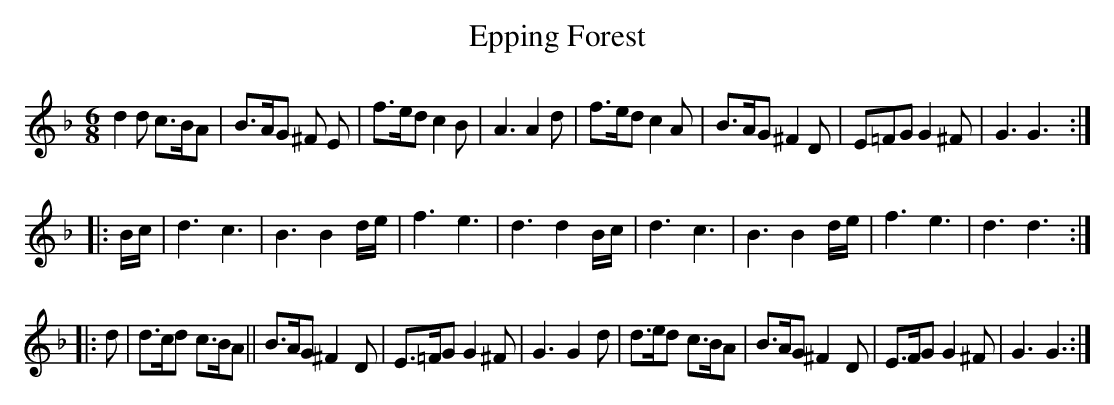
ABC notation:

X:1
T: Epping Forest
M: 6/8
L: 1/8
K: F
d2 d c>BA | B>AG ^F E | f>ed c2 B | A3 A2 d | f>ed c2 A | B>AG ^F2 D | E=FG G2 ^F | G3 G3 :|
|: B/2c/2 | d3 c3 | B3 B2 d/2e/2 | f3 e3 | d3 d2 B/2c/2 | d3 c3 | B3 B2 d/2e/2 | f3 e3 | d3 d3 :|
|: d | d>cd c>BA || B>AG ^F2 D | E>=FG G2 ^F | G3 G2 d | d>ed c>BA | B>AG ^F2 D | E>FG G2 ^F | G3 G3 :|
